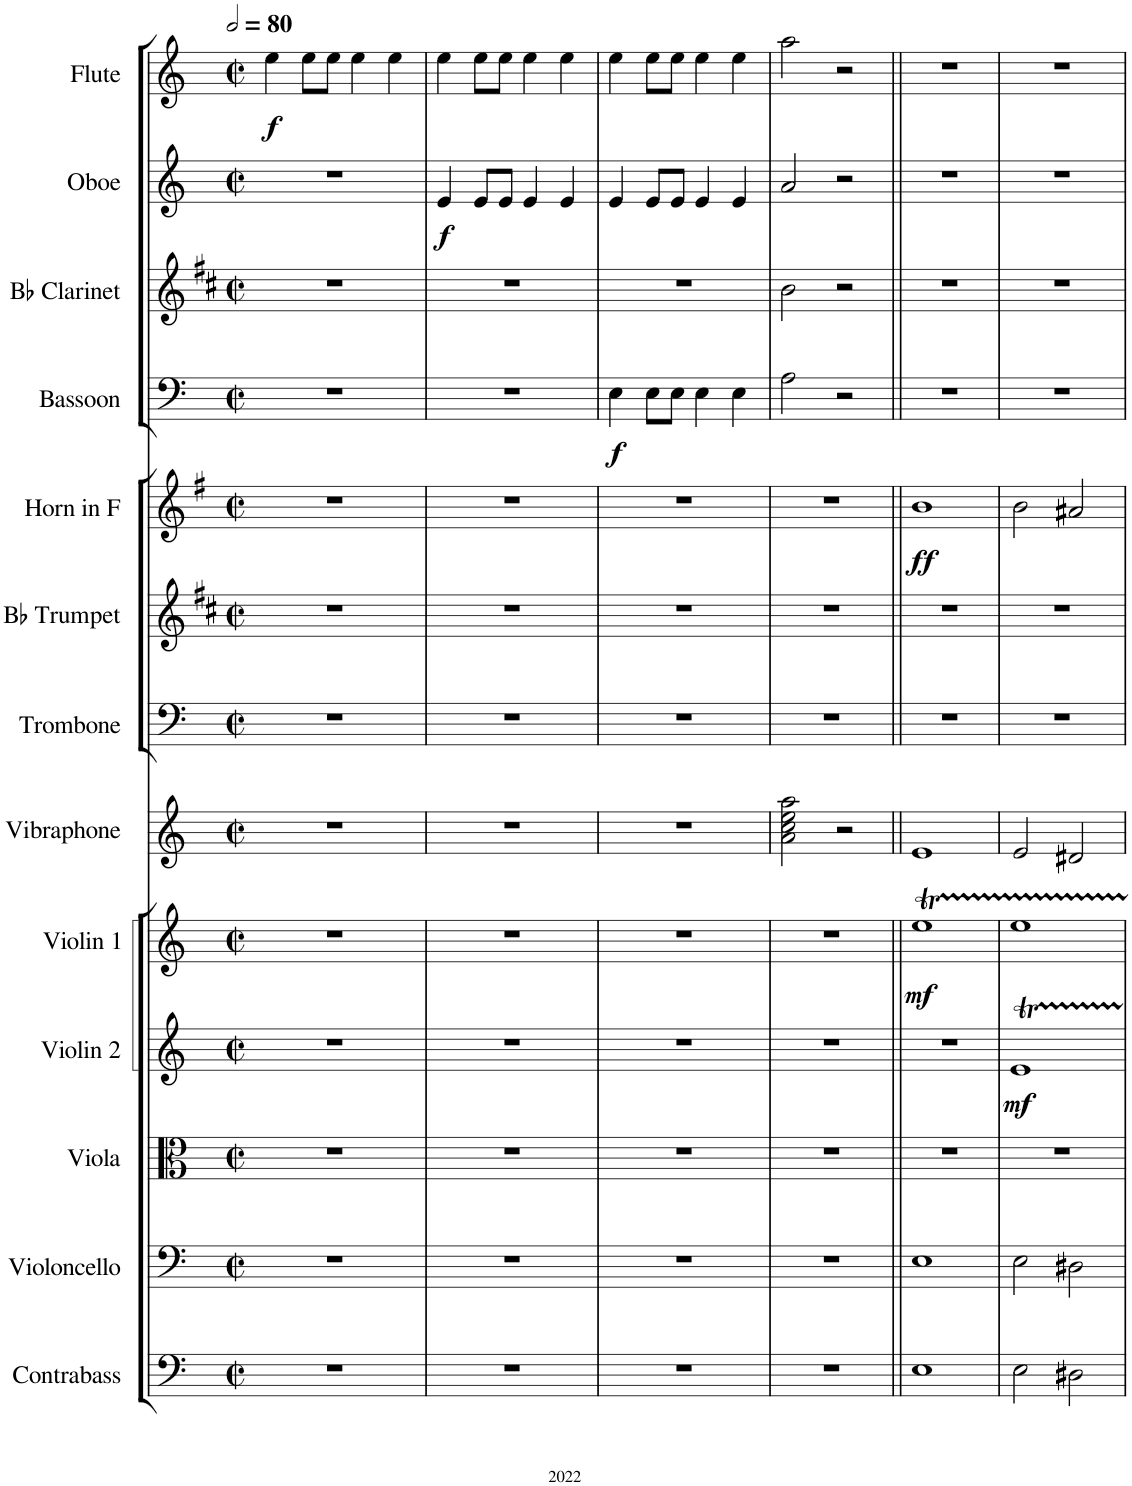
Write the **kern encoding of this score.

**kern	**kern	**kern	**kern	**dynam	**kern	**dynam	**kern	**kern	**kern	**kern	**dynam	**kern	**dynam	**kern	**kern	**dynam	**kern	**dynam
*part13	*part12	*part11	*part10	*part10	*part9	*part9	*part8	*part7	*part6	*part5	*part5	*part4	*part4	*part3	*part2	*part2	*part1	*part1
*staff13	*staff12	*staff11	*staff10	*staff10	*staff9	*staff9	*staff8	*staff7	*staff6	*staff5	*staff5	*staff4	*staff4	*staff3	*staff2	*staff2	*staff1	*staff1
*I"Contrabass	*I"Violoncello	*I"Viola	*I"Violin 2	*	*I"Violin 1	*	*I"Vibraphone	*I"Trombone	*I"Bb Trumpet	*I"Horn in F	*	*I"Bassoon	*	*I"Bb Clarinet	*I"Oboe	*	*I"Flute	*
*I'Cb.	*I'Vc.	*I'Vla.	*I'Vln. 2	*	*I'Vln. 1	*	*I'Vib.	*I'Tbn.	*I'Bb Tpt.	*	*	*I'Bsn.	*	*I'Bb Cl.	*I'Ob.	*	*I'Fl.	*
*clefF4	*clefF4	*clefC3	*clefG2	*	*clefG2	*	*clefG2	*clefF4	*clefG2	*clefG2	*	*clefF4	*	*clefG2	*clefG2	*	*clefG2	*
*Trd7c12	*	*	*	*	*	*	*	*	*Trd1c2	*Trd4c7	*	*	*	*Trd1c2	*	*	*	*
*k[]	*k[]	*k[]	*k[]	*	*k[]	*	*k[]	*k[]	*k[f#c#]	*k[f#]	*	*k[]	*	*k[f#c#]	*k[]	*	*k[]	*
*M2/2	*M2/2	*M2/2	*M2/2	*	*M2/2	*	*M2/2	*M2/2	*M2/2	*M2/2	*	*M2/2	*	*M2/2	*M2/2	*	*M2/2	*
*met(c|)	*met(c|)	*met(c|)	*met(c|)	*	*met(c|)	*	*met(c|)	*met(c|)	*met(c|)	*met(c|)	*	*met(c|)	*	*met(c|)	*met(c|)	*	*met(c|)	*
*MM160	*MM160	*MM160	*MM160	*	*MM160	*	*MM160	*MM160	*MM160	*MM160	*	*MM160	*	*MM160	*MM160	*	*MM160	*
=1	=1	=1	=1	=1	=1	=1	=1	=1	=1	=1	=1	=1	=1	=1	=1	=1	=1	=1
!	!	!	!	!	!	!	!	!	!	!	!	!	!	!	!	!	!	!LO:DY:b
1r	1r	1r	1r	.	1r	.	1r	1r	1r	1r	.	1r	.	1r	1r	.	4ee\	f
.	.	.	.	.	.	.	.	.	.	.	.	.	.	.	.	.	8ee\L	.
.	.	.	.	.	.	.	.	.	.	.	.	.	.	.	.	.	8ee\J	.
.	.	.	.	.	.	.	.	.	.	.	.	.	.	.	.	.	4ee\	.
.	.	.	.	.	.	.	.	.	.	.	.	.	.	.	.	.	4ee\	.
=2	=2	=2	=2	=2	=2	=2	=2	=2	=2	=2	=2	=2	=2	=2	=2	=2	=2	=2
!	!	!	!	!	!	!	!	!	!	!	!	!	!	!	!	!LO:DY:b	!	!
1r	1r	1r	1r	.	1r	.	1r	1r	1r	1r	.	1r	.	1r	4e/	f	4ee\	.
.	.	.	.	.	.	.	.	.	.	.	.	.	.	.	8e/L	.	8ee\L	.
.	.	.	.	.	.	.	.	.	.	.	.	.	.	.	8e/J	.	8ee\J	.
.	.	.	.	.	.	.	.	.	.	.	.	.	.	.	4e/	.	4ee\	.
.	.	.	.	.	.	.	.	.	.	.	.	.	.	.	4e/	.	4ee\	.
=3	=3	=3	=3	=3	=3	=3	=3	=3	=3	=3	=3	=3	=3	=3	=3	=3	=3	=3
!	!	!	!	!	!	!	!	!	!	!	!	!	!LO:DY:b	!	!	!	!	!
1r	1r	1r	1r	.	1r	.	1r	1r	1r	1r	.	4E\	f	1r	4e/	.	4ee\	.
.	.	.	.	.	.	.	.	.	.	.	.	8E\L	.	.	8e/L	.	8ee\L	.
.	.	.	.	.	.	.	.	.	.	.	.	8E\J	.	.	8e/J	.	8ee\J	.
.	.	.	.	.	.	.	.	.	.	.	.	4E\	.	.	4e/	.	4ee\	.
.	.	.	.	.	.	.	.	.	.	.	.	4E\	.	.	4e/	.	4ee\	.
=4	=4	=4	=4	=4	=4	=4	=4	=4	=4	=4	=4	=4	=4	=4	=4	=4	=4	=4
1r	1r	1r	1r	.	1r	.	2a\ 2cc\ 2ee\ 2aa\	1r	1r	1r	.	2A\	.	2b\	2a/	.	2aa\	.
.	.	.	.	.	.	.	2r	.	.	.	.	2r	.	2r	2r	.	2r	.
=5||	=5||	=5||	=5||	=5||	=5||	=5||	=5||	=5||	=5||	=5||	=5||	=5||	=5||	=5||	=5||	=5||	=5||	=5||
!	!	!	!	!	!	!LO:DY:b	!	!	!	!	!LO:DY:b	!	!	!	!	!	!	!
1E	1E	1r	1r	.	1eet	mf	1e	1r	1r	1b	ff	1r	.	1r	1r	.	1r	.
=6	=6	=6	=6	=6	=6	=6	=6	=6	=6	=6	=6	=6	=6	=6	=6	=6	=6	=6
!	!	!	!	!LO:DY:b	!	!	!	!	!	!	!	!	!	!	!	!	!	!
2E\	2E\	1r	1et	mf	1ee	.	2e/	1r	1r	2b\	.	1r	.	1r	1r	.	1r	.
2D#X\	2D#X\	.	.	.	.	.	2d#X/	.	.	2a#X/	.	.	.	.	.	.	.	.
=	=	=	=	=	=	=	=	=	=	=	=	=	=	=	=	=	=	=
*-	*-	*-	*-	*-	*-	*-	*-	*-	*-	*-	*-	*-	*-	*-	*-	*-	*-	*-
